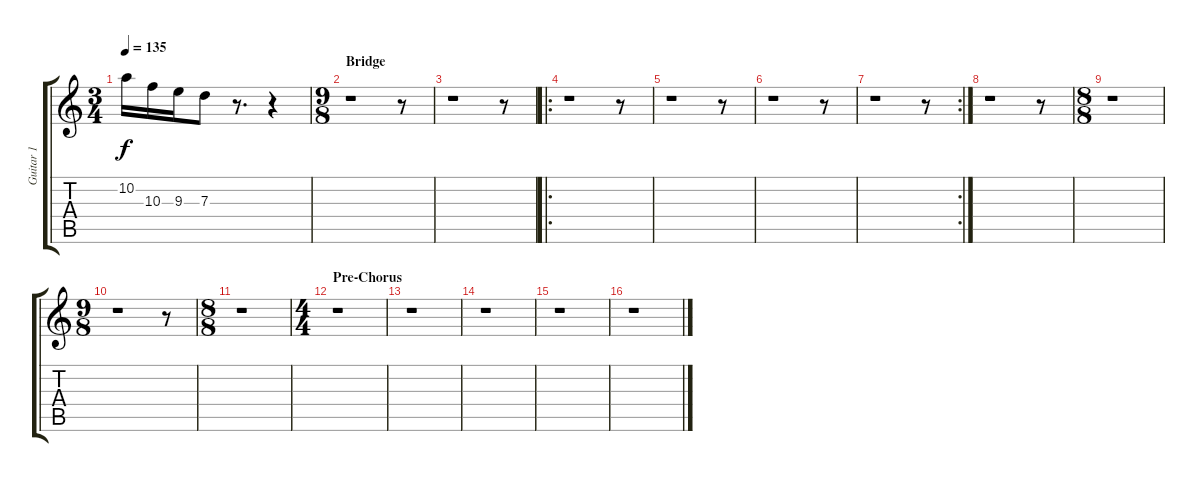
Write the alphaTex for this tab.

\track ("Guitar 1" "Guitar 1") {instrument distortionguitar}
\staff {score tabs}
\tuning (E4 B3 G3 D3 A2 E2) {hide}
\ts (3 4)
\tempo 135
\clef g2
\ks c
10.2.16{dy f} 10.3.16 9.3.16 7.3.8 r.8{d} r.4 |
\ts (9 8)
\section ("" "Bridge")
r.1 r.8 |
r.1 r.8 |
\ro
r.1 r.8 |
r.1 r.8 |
r.1 r.8 |
\rc 2
r.1 r.8 |
r.1 r.8 |
\ts (8 8)
r.1 |
\ts (9 8)
r.1 r.8 |
\ts (8 8)
r.1 |
\ts (4 4)
\section ("" "Pre-Chorus")
r.1 |
r.1 |
r.1 |
r.1 |
r.1
